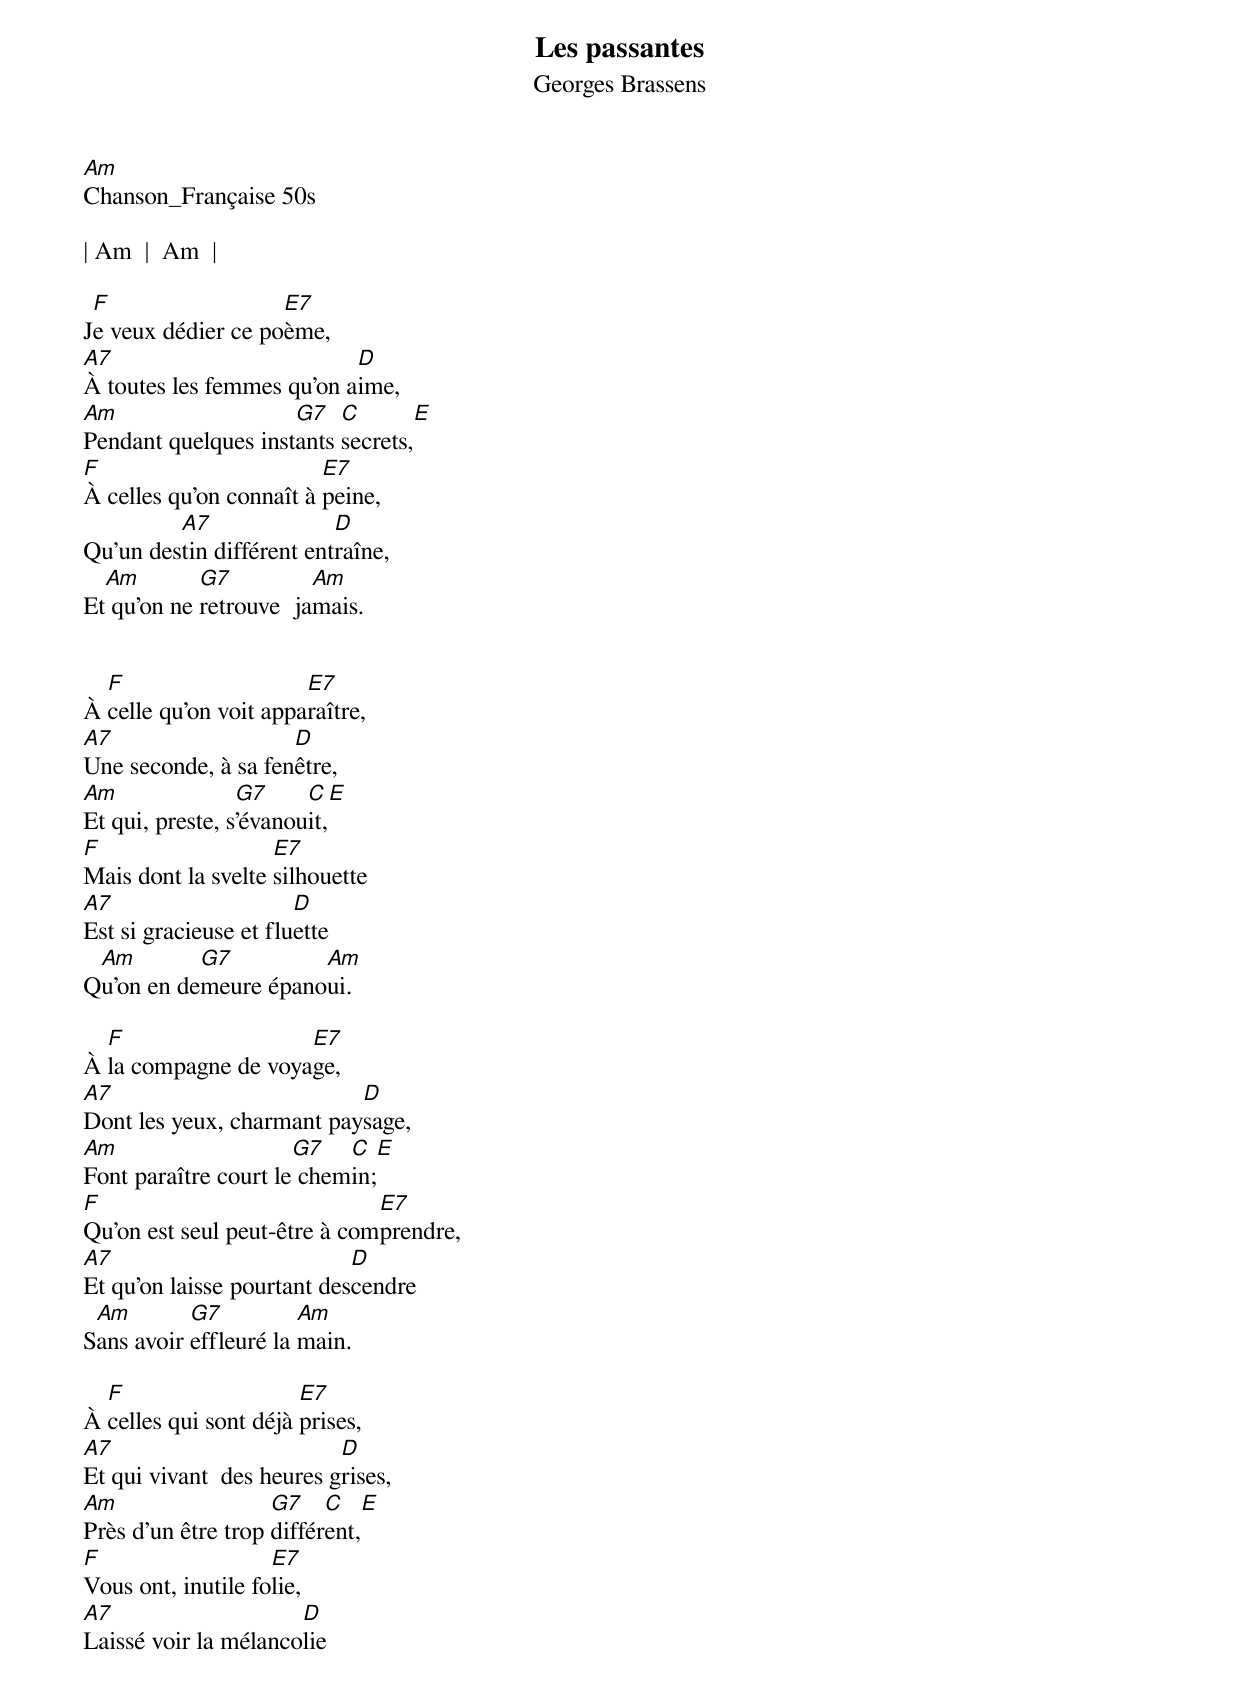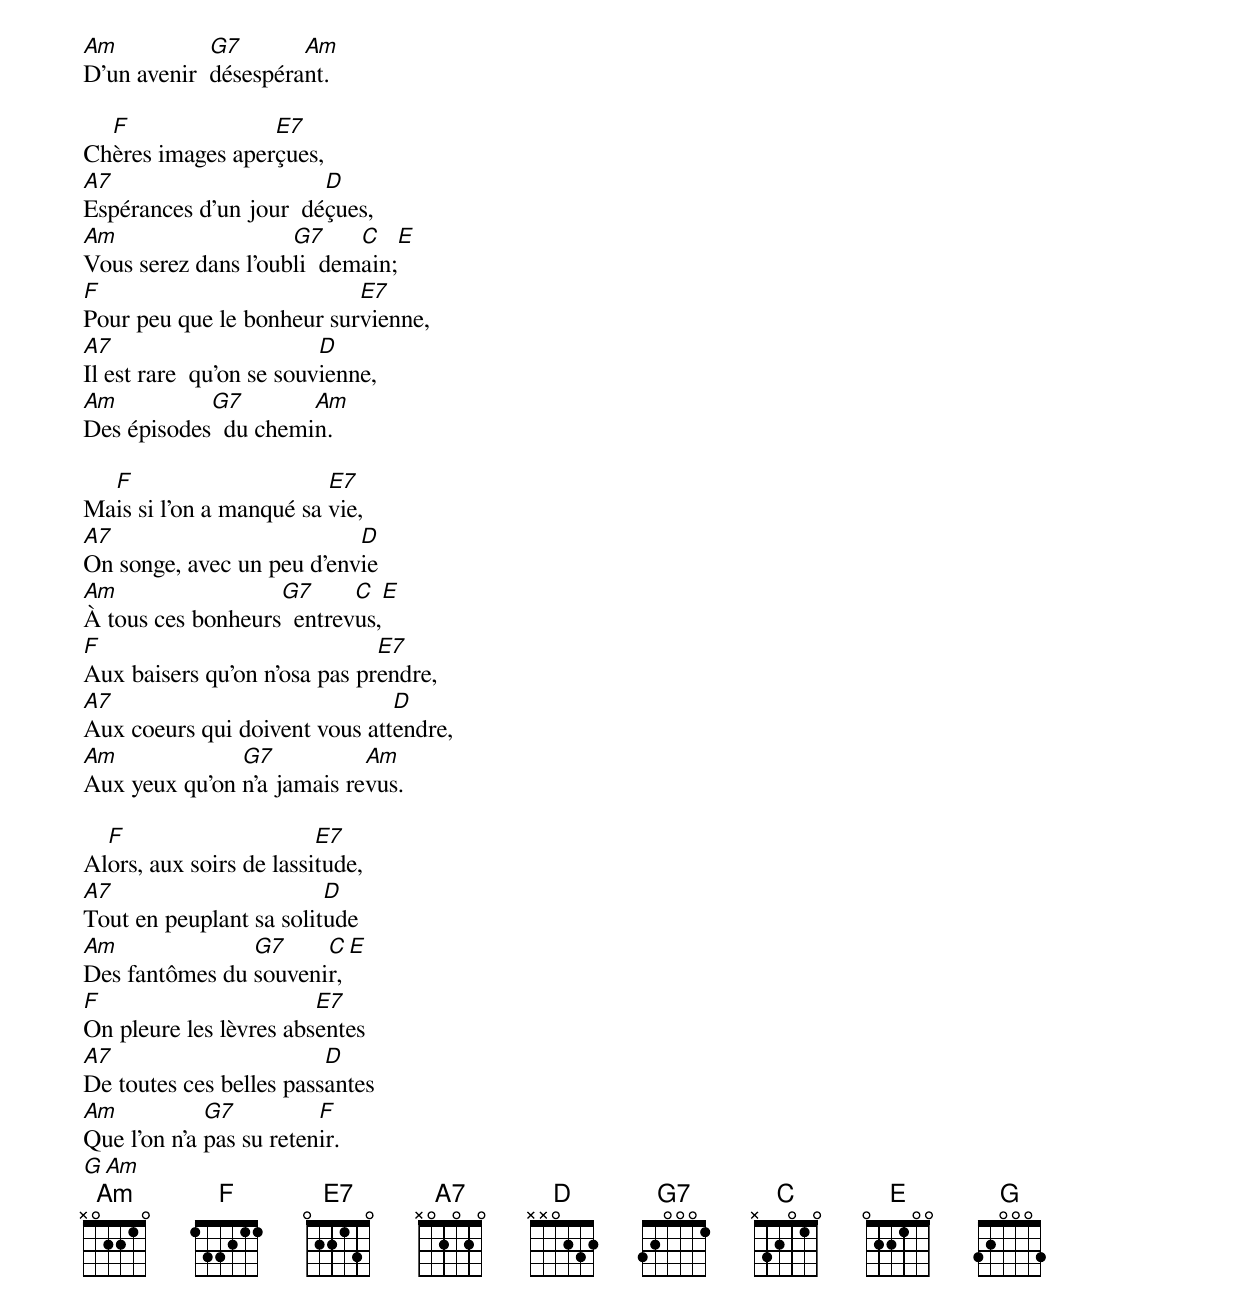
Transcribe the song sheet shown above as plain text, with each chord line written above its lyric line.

Les passantes
Georges Brassens
Am
Chanson_Française 50s

| Am  |  Am  |

 F                  E7
Je veux dédier ce poème,
A7                         D
À toutes les femmes qu'on aime,
Am                   G7   C       E
Pendant quelques instants secrets,
F                        E7
À celles qu'on connaît à peine,
         A7               D
Qu'un destin différent entraîne,
  Am        G7          Am
Et qu'on ne retrouve  jamais.


  F                    E7
À celle qu'on voit apparaître,
A7                   D
Une seconde, à sa fenêtre,
Am               G7     C      E
Et qui, preste, s'évanouit,
F                   E7
Mais dont la svelte silhouette
A7                     D
Est si gracieuse et fluette
 Am        G7         Am
Qu'on en demeure épanoui.

  F                  E7
À la compagne de voyage,
A7                         D
Dont les yeux, charmant paysage,
Am                    G7   C      E
Font paraître court le chemin;
F                             E7
Qu'on est seul peut-être à comprendre,
A7                          D
Et qu'on laisse pourtant descendre
 Am        G7          Am
Sans avoir effleuré la main.

  F                    E7
À celles qui sont déjà prises,
A7                         D
Et qui vivant  des heures grises,
Am                  G7    C      E
Près d'un être trop différent,
F                   E7
Vous ont, inutile folie,
A7                    D
Laissé voir la mélancolie
Am           G7       Am
D'un avenir  désespérant.

  F               E7
Chères images aperçues,
A7                      D
Espérances d'un jour  déçues,
Am                   G7     C      E
Vous serez dans l'oubli  demain;
F                          E7
Pour peu que le bonheur survienne,
A7                        D
Il est rare  qu'on se souvienne,
Am          G7        Am
Des épisodes  du chemin.

  F                      E7
Mais si l'on a manqué sa vie,
A7                         D
On songe, avec un peu d'envie
Am                 G7      C      E
À tous ces bonheurs  entrevus,
F                             E7
Aux baisers qu'on n'osa pas prendre,
A7                             D
Aux coeurs qui doivent vous attendre,
Am             G7           Am
Aux yeux qu'on n'a jamais revus.

  F                      E7
Alors, aux soirs de lassitude,
A7                       D
Tout en peuplant sa solitude
Am              G7     C      E
Des fantômes du souvenir,
F                       E7
On pleure les lèvres absentes
A7                       D
De toutes ces belles passantes
Am           G7          F
Que l'on n'a pas su retenir.
G            Am
